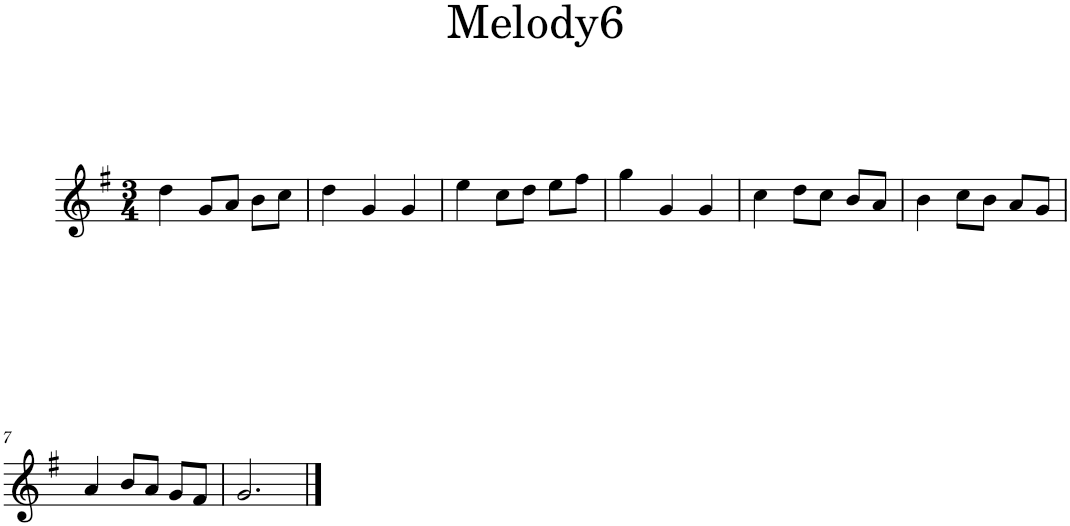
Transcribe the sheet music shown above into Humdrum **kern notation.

**kern
*part1
*staff1
*I"Piano
*I'Pno.
*clefG2
*k[f#]
*M3/4
=1
4dd\
8g/L
8a/J
8b\L
8cc\J
=2
4dd\
4g/
4g/
=3
4ee\
8cc\L
8dd\J
8ee\L
8ff#\J
=4
4gg\
4g/
4g/
=5
4cc\
8dd\L
8cc\J
8b/L
8a/J
=6
4b\
8cc\L
8b\J
8a/L
8g/J
!!LO:LB:g=z
=7
4a/
8b/L
8a/J
8g/L
8f#/J
=8
2.g/
==
*-
